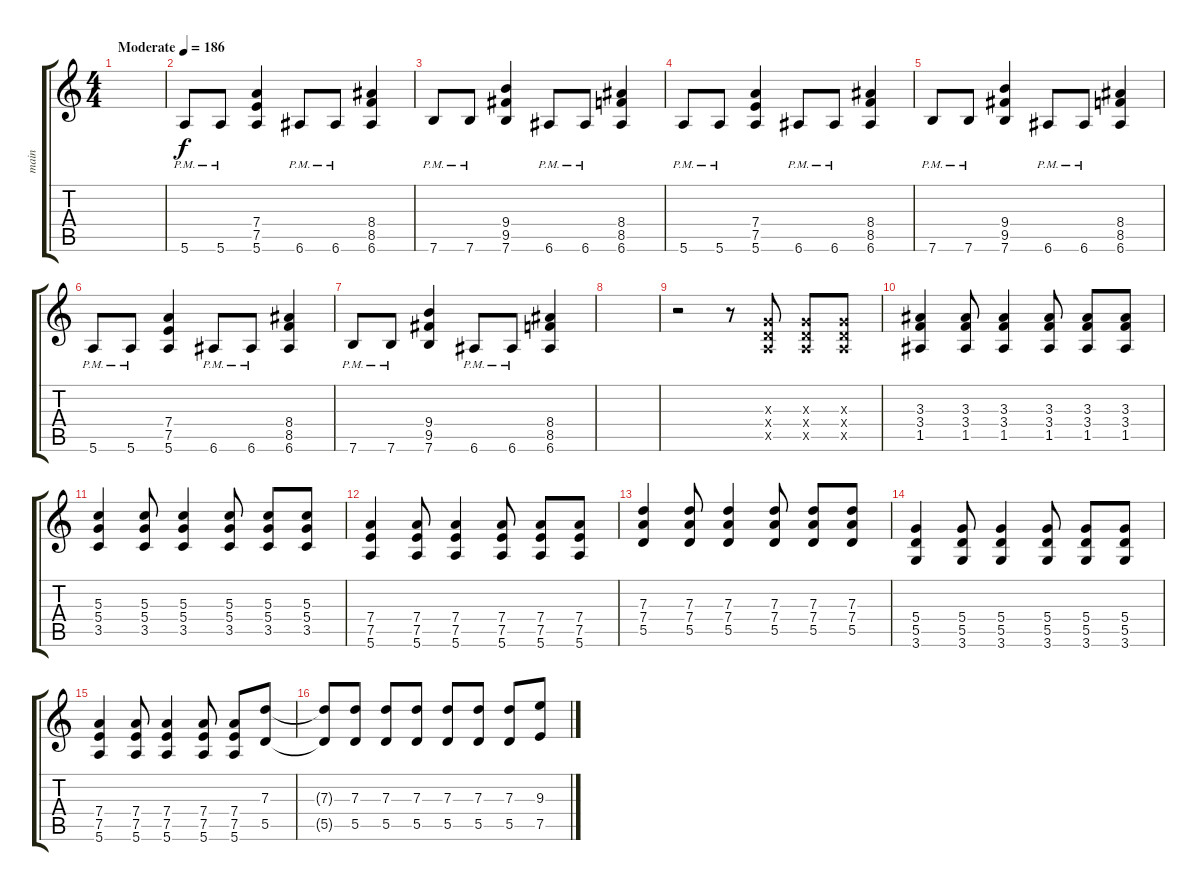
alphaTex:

\track ("main" "main") {instrument distortionguitar}
\staff {score tabs}
\tuning (E4 B3 G3 D3 A2 E2) {hide}
\ts (4 4)
\tempo (186 "Moderate")
\clef g2
\ks c
|
5.6{pm}.8 5.6{pm}.8 (7.4 7.5 5.6).4 6.6{pm}.8 6.6{pm}.8 (8.4 8.5 6.6).4 |
7.6{pm}.8 7.6{pm}.8 (9.4 9.5 7.6).4 6.6{pm}.8 6.6{pm}.8 (8.4 8.5 6.6).4 |
5.6{pm}.8 5.6{pm}.8 (7.4 7.5 5.6).4 6.6{pm}.8 6.6{pm}.8 (8.4 8.5 6.6).4 |
7.6{pm}.8 7.6{pm}.8 (9.4 9.5 7.6).4 6.6{pm}.8 6.6{pm}.8 (8.4 8.5 6.6).4 |
5.6{pm}.8 5.6{pm}.8 (7.4 7.5 5.6).4 6.6{pm}.8 6.6{pm}.8 (8.4 8.5 6.6).4 |
7.6{pm}.8 7.6{pm}.8 (9.4 9.5 7.6).4 6.6{pm}.8 6.6{pm}.8 (8.4 8.5 6.6).4 |
|
r.2 r.8 (0.3{x} 0.4{x} 0.5{x}).8 (0.3{x} 0.4{x} 0.5{x}).8 (0.3{x} 0.4{x} 0.5{x}).8 |
(3.3 3.4 1.5).4 (3.3 3.4 1.5).8 (3.3 3.4 1.5).4 (3.3 3.4 1.5).8 (3.3 3.4 1.5).8 (3.3 3.4 1.5).8 |
(5.3 5.4 3.5).4 (5.3 5.4 3.5).8 (5.3 5.4 3.5).4 (5.3 5.4 3.5).8 (5.3 5.4 3.5).8 (5.3 5.4 3.5).8 |
(7.4 7.5 5.6).4 (7.4 7.5 5.6).8 (7.4 7.5 5.6).4 (7.4 7.5 5.6).8 (7.4 7.5 5.6).8 (7.4 7.5 5.6).8 |
(7.3 7.4 5.5).4 (7.3 7.4 5.5).8 (7.3 7.4 5.5).4 (7.3 7.4 5.5).8 (7.3 7.4 5.5).8 (7.3 7.4 5.5).8 |
(5.4 5.5 3.6).4 (5.4 5.5 3.6).8 (5.4 5.5 3.6).4 (5.4 5.5 3.6).8 (5.4 5.5 3.6).8 (5.4 5.5 3.6).8 |
(7.4 7.5 5.6).4 (7.4 7.5 5.6).8 (7.4 7.5 5.6).4 (7.4 7.5 5.6).8 (7.4 7.5 5.6).8 (7.3 5.5).8 |
(7.3{t} 5.5{t}).8 (7.3 5.5).8 (7.3 5.5).8 (7.3 5.5).8 (7.3 5.5).8 (7.3 5.5).8 (7.3 5.5).8 (9.3 7.5).8
